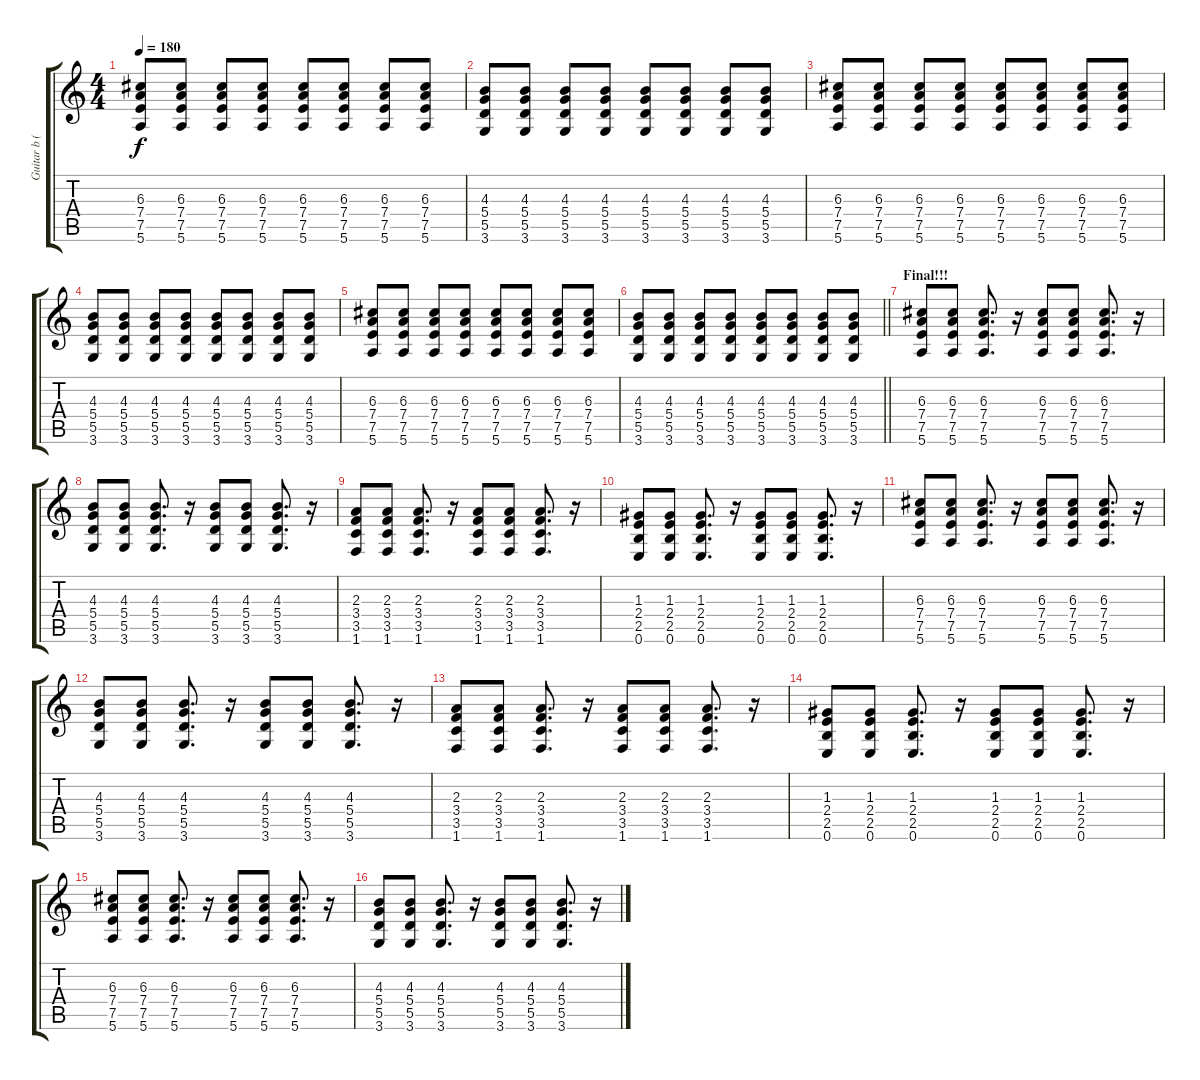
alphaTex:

\track ("Guitar b (Johnny Ramone)" "Guitar b (") {instrument distortionguitar}
\staff {score tabs}
\tuning (E4 B3 G3 D3 A2 E2) {hide}
\ts (4 4)
\tempo 180
\clef g2
\ks c
(6.3 7.4 7.5 5.6).8{dy f} (6.3 7.4 7.5 5.6).8 (6.3 7.4 7.5 5.6).8 (6.3 7.4 7.5 5.6).8 (6.3 7.4 7.5 5.6).8 (6.3 7.4 7.5 5.6).8 (6.3 7.4 7.5 5.6).8 (6.3 7.4 7.5 5.6).8 |
(4.3 5.4 5.5 3.6).8 (4.3 5.4 5.5 3.6).8 (4.3 5.4 5.5 3.6).8 (4.3 5.4 5.5 3.6).8 (4.3 5.4 5.5 3.6).8 (4.3 5.4 5.5 3.6).8 (4.3 5.4 5.5 3.6).8 (4.3 5.4 5.5 3.6).8 |
(6.3 7.4 7.5 5.6).8 (6.3 7.4 7.5 5.6).8 (6.3 7.4 7.5 5.6).8 (6.3 7.4 7.5 5.6).8 (6.3 7.4 7.5 5.6).8 (6.3 7.4 7.5 5.6).8 (6.3 7.4 7.5 5.6).8 (6.3 7.4 7.5 5.6).8 |
(4.3 5.4 5.5 3.6).8 (4.3 5.4 5.5 3.6).8 (4.3 5.4 5.5 3.6).8 (4.3 5.4 5.5 3.6).8 (4.3 5.4 5.5 3.6).8 (4.3 5.4 5.5 3.6).8 (4.3 5.4 5.5 3.6).8 (4.3 5.4 5.5 3.6).8 |
(6.3 7.4 7.5 5.6).8 (6.3 7.4 7.5 5.6).8 (6.3 7.4 7.5 5.6).8 (6.3 7.4 7.5 5.6).8 (6.3 7.4 7.5 5.6).8 (6.3 7.4 7.5 5.6).8 (6.3 7.4 7.5 5.6).8 (6.3 7.4 7.5 5.6).8 |
\barLineRight lightlight
(4.3 5.4 5.5 3.6).8 (4.3 5.4 5.5 3.6).8 (4.3 5.4 5.5 3.6).8 (4.3 5.4 5.5 3.6).8 (4.3 5.4 5.5 3.6).8 (4.3 5.4 5.5 3.6).8 (4.3 5.4 5.5 3.6).8 (4.3 5.4 5.5 3.6).8 |
\section ("" "Final!!!")
(6.3 7.4 7.5 5.6).8 (6.3 7.4 7.5 5.6).8 (6.3 7.4 7.5 5.6).8{d} r.16 (6.3 7.4 7.5 5.6).8 (6.3 7.4 7.5 5.6).8 (6.3 7.4 7.5 5.6).8{d} r.16 |
(4.3 5.4 5.5 3.6).8 (4.3 5.4 5.5 3.6).8 (4.3 5.4 5.5 3.6).8{d} r.16 (4.3 5.4 5.5 3.6).8 (4.3 5.4 5.5 3.6).8 (4.3 5.4 5.5 3.6).8{d} r.16 |
(2.3 3.4 3.5 1.6).8 (2.3 3.4 3.5 1.6).8 (2.3 3.4 3.5 1.6).8{d} r.16 (2.3 3.4 3.5 1.6).8 (2.3 3.4 3.5 1.6).8 (2.3 3.4 3.5 1.6).8{d} r.16 |
(1.3 2.4 2.5 0.6).8 (1.3 2.4 2.5 0.6).8 (1.3 2.4 2.5 0.6).8{d} r.16 (1.3 2.4 2.5 0.6).8 (1.3 2.4 2.5 0.6).8 (1.3 2.4 2.5 0.6).8{d} r.16 |
(6.3 7.4 7.5 5.6).8 (6.3 7.4 7.5 5.6).8 (6.3 7.4 7.5 5.6).8{d} r.16 (6.3 7.4 7.5 5.6).8 (6.3 7.4 7.5 5.6).8 (6.3 7.4 7.5 5.6).8{d} r.16 |
(4.3 5.4 5.5 3.6).8 (4.3 5.4 5.5 3.6).8 (4.3 5.4 5.5 3.6).8{d} r.16 (4.3 5.4 5.5 3.6).8 (4.3 5.4 5.5 3.6).8 (4.3 5.4 5.5 3.6).8{d} r.16 |
(2.3 3.4 3.5 1.6).8 (2.3 3.4 3.5 1.6).8 (2.3 3.4 3.5 1.6).8{d} r.16 (2.3 3.4 3.5 1.6).8 (2.3 3.4 3.5 1.6).8 (2.3 3.4 3.5 1.6).8{d} r.16 |
(1.3 2.4 2.5 0.6).8 (1.3 2.4 2.5 0.6).8 (1.3 2.4 2.5 0.6).8{d} r.16 (1.3 2.4 2.5 0.6).8 (1.3 2.4 2.5 0.6).8 (1.3 2.4 2.5 0.6).8{d} r.16 |
(6.3 7.4 7.5 5.6).8 (6.3 7.4 7.5 5.6).8 (6.3 7.4 7.5 5.6).8{d} r.16 (6.3 7.4 7.5 5.6).8 (6.3 7.4 7.5 5.6).8 (6.3 7.4 7.5 5.6).8{d} r.16 |
(4.3 5.4 5.5 3.6).8 (4.3 5.4 5.5 3.6).8 (4.3 5.4 5.5 3.6).8{d} r.16 (4.3 5.4 5.5 3.6).8 (4.3 5.4 5.5 3.6).8 (4.3 5.4 5.5 3.6).8{d} r.16
